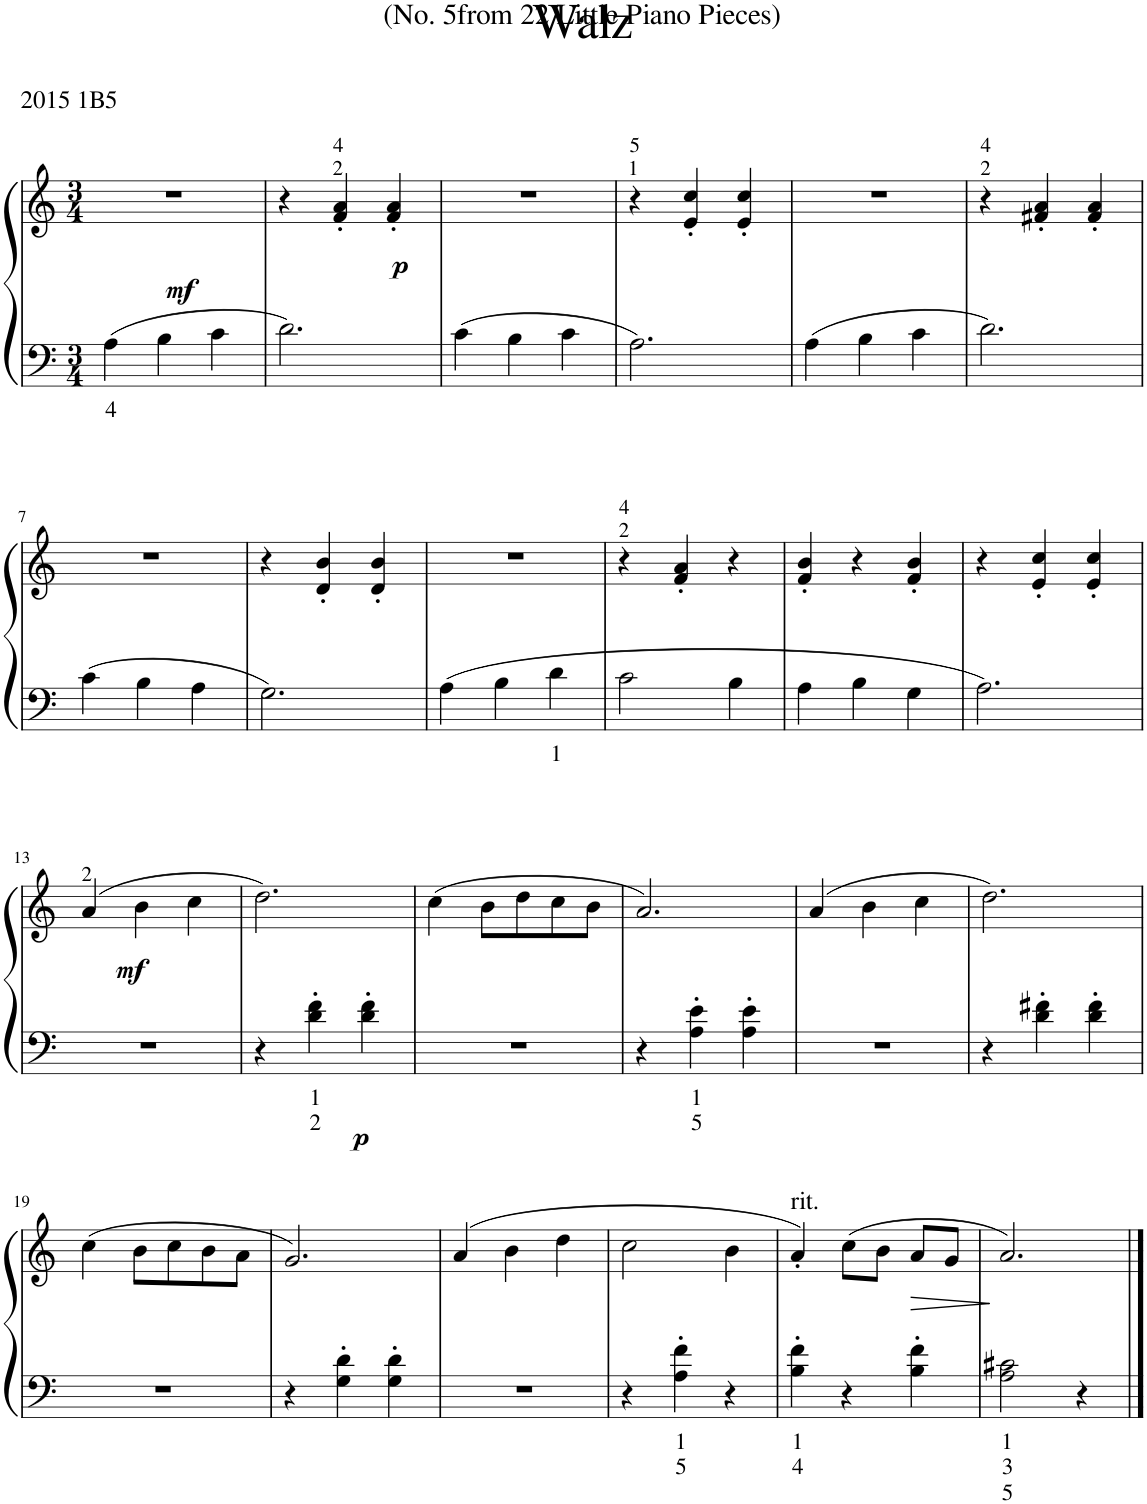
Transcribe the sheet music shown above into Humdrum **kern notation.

**kern	**text	**text	**text	**kern	**dynam
*part1	*part1	*part1	*part1	*part1	*part1
*staff2	*staff2	*staff2	*staff2	*staff1	*staff1/2
*I"Piano	*	*	*	*	*
*I'Pno	*	*	*	*	*
*clefF4	*	*	*	*clefG2	*
*k[]	*	*	*	*k[]	*
*M3/4	*	*	*	*M3/4	*
=1	=1	=1	=1	=1	=1
!	!LO:LY:b	!	!	!	!LO:DY:b
4A\	4	.	.	2.r	mf
4B\	.	.	.	.	.
4c\	.	.	.	.	.
=2	=2	=2	=2	=2	=2
2.d\	.	.	.	4r	.
!	!	!	!	!LO:TX:a:t=4	!
!	!	!	!	!LO:TX:a:t=2	!
!	!	!	!	!	!LO:DY:b
.	.	.	.	4f/' 4a/'	p
.	.	.	.	4f/' 4a/'	.
=3	=3	=3	=3	=3	=3
4c\	.	.	.	2.r	.
4B\	.	.	.	.	.
4c\	.	.	.	.	.
=4	=4	=4	=4	=4	=4
!	!	!	!	!LO:TX:a:t=5	!
!	!	!	!	!LO:TX:a:t=1	!
2.A\	.	.	.	4r	.
.	.	.	.	4e/' 4cc/'	.
.	.	.	.	4e/' 4cc/'	.
=5	=5	=5	=5	=5	=5
4A\	.	.	.	2.r	.
4B\	.	.	.	.	.
4c\	.	.	.	.	.
=6	=6	=6	=6	=6	=6
!	!	!	!	!LO:TX:a:t=4	!
!	!	!	!	!LO:TX:a:t=2	!
2.d\	.	.	.	4r	.
.	.	.	.	4f#X/' 4a/'	.
.	.	.	.	4f#/' 4a/'	.
!!LO:LB:g=z
=7	=7	=7	=7	=7	=7
4c\	.	.	.	2.r	.
4B\	.	.	.	.	.
4A\	.	.	.	.	.
=8	=8	=8	=8	=8	=8
2.G\	.	.	.	4r	.
.	.	.	.	4d/' 4b/'	.
.	.	.	.	4d/' 4b/'	.
=9	=9	=9	=9	=9	=9
4A\	.	.	.	2.r	.
4B\	.	.	.	.	.
!	!LO:LY:b	!	!	!	!
4d\	1	.	.	.	.
=10	=10	=10	=10	=10	=10
!	!	!	!	!LO:TX:a:t=4	!
!	!	!	!	!LO:TX:a:t=2	!
2c\	.	.	.	4r	.
.	.	.	.	4f/' 4a/'	.
4B\	.	.	.	4r	.
=11	=11	=11	=11	=11	=11
4A\	.	.	.	4f/' 4b/'	.
4B\	.	.	.	4r	.
4G\	.	.	.	4f/' 4b/'	.
=12	=12	=12	=12	=12	=12
2.A\	.	.	.	4r	.
.	.	.	.	4e/' 4cc/'	.
.	.	.	.	4e/' 4cc/'	.
!!LO:LB:g=z
=13	=13	=13	=13	=13	=13
!	!	!	!	!LO:TX:a:t=2	!
!	!	!	!	!	!LO:DY:b
2.r	.	.	.	(4a/	mf
.	.	.	.	4b\	.
.	.	.	.	4cc\	.
=14	=14	=14	=14	=14	=14
4r	.	.	.	2.dd\)	.
!	!LO:LY:b	!LO:LY:b	!	!	!LO:DY:b=2
4d\' 4f\'	1	2	.	.	p
4d\' 4f\'	.	.	.	.	.
=15	=15	=15	=15	=15	=15
2.r	.	.	.	(4cc\	.
.	.	.	.	8b\L	.
.	.	.	.	8dd\	.
.	.	.	.	8cc\	.
.	.	.	.	8b\J	.
=16	=16	=16	=16	=16	=16
4r	.	.	.	2.a/)	.
!	!LO:LY:b	!LO:LY:b	!	!	!
4A\' 4e\'	1	5	.	.	.
4A\' 4e\'	.	.	.	.	.
=17	=17	=17	=17	=17	=17
2.r	.	.	.	(4a/	.
.	.	.	.	4b\	.
.	.	.	.	4cc\	.
=18	=18	=18	=18	=18	=18
4r	.	.	.	2.dd\)	.
4d\' 4f#X\'	.	.	.	.	.
4d\' 4f#\'	.	.	.	.	.
!!LO:LB:g=z
=19	=19	=19	=19	=19	=19
2.r	.	.	.	(4cc\	.
.	.	.	.	8b\L	.
.	.	.	.	8cc\	.
.	.	.	.	8b\	.
.	.	.	.	8a\J	.
=20	=20	=20	=20	=20	=20
4r	.	.	.	2.g/)	.
4G\' 4d\'	.	.	.	.	.
4G\' 4d\'	.	.	.	.	.
=21	=21	=21	=21	=21	=21
2.r	.	.	.	(4a/	.
.	.	.	.	4b\	.
.	.	.	.	4dd\	.
=22	=22	=22	=22	=22	=22
4r	.	.	.	2cc\	.
!	!LO:LY:b	!LO:LY:b	!	!	!
4A\' 4f\'	1	5	.	.	.
4r	.	.	.	4b\	.
=23	=23	=23	=23	=23	=23
!	!	!	!	!LO:TX:a:t=rit.	!
!	!LO:LY:b	!LO:LY:b	!	!	!
4B\' 4f\'	1	4	.	4a'/)	.
4r	.	.	.	(8cc\L	.
.	.	.	.	8b\J	.
!	!	!	!	!	!LO:HP:b
4B\' 4f\'	.	.	.	8a/L	>
.	.	.	.	8g/J	.
.	.	.	.	.	]
=24	=24	=24	=24	=24	=24
!	!LO:LY:b	!LO:LY:b	!LO:LY:b	!	!
2A\ 2c#X\	1	3	5	2.a/)	.
4r	.	.	.	.	.
==	==	==	==	==	==
*-	*-	*-	*-	*-	*-
